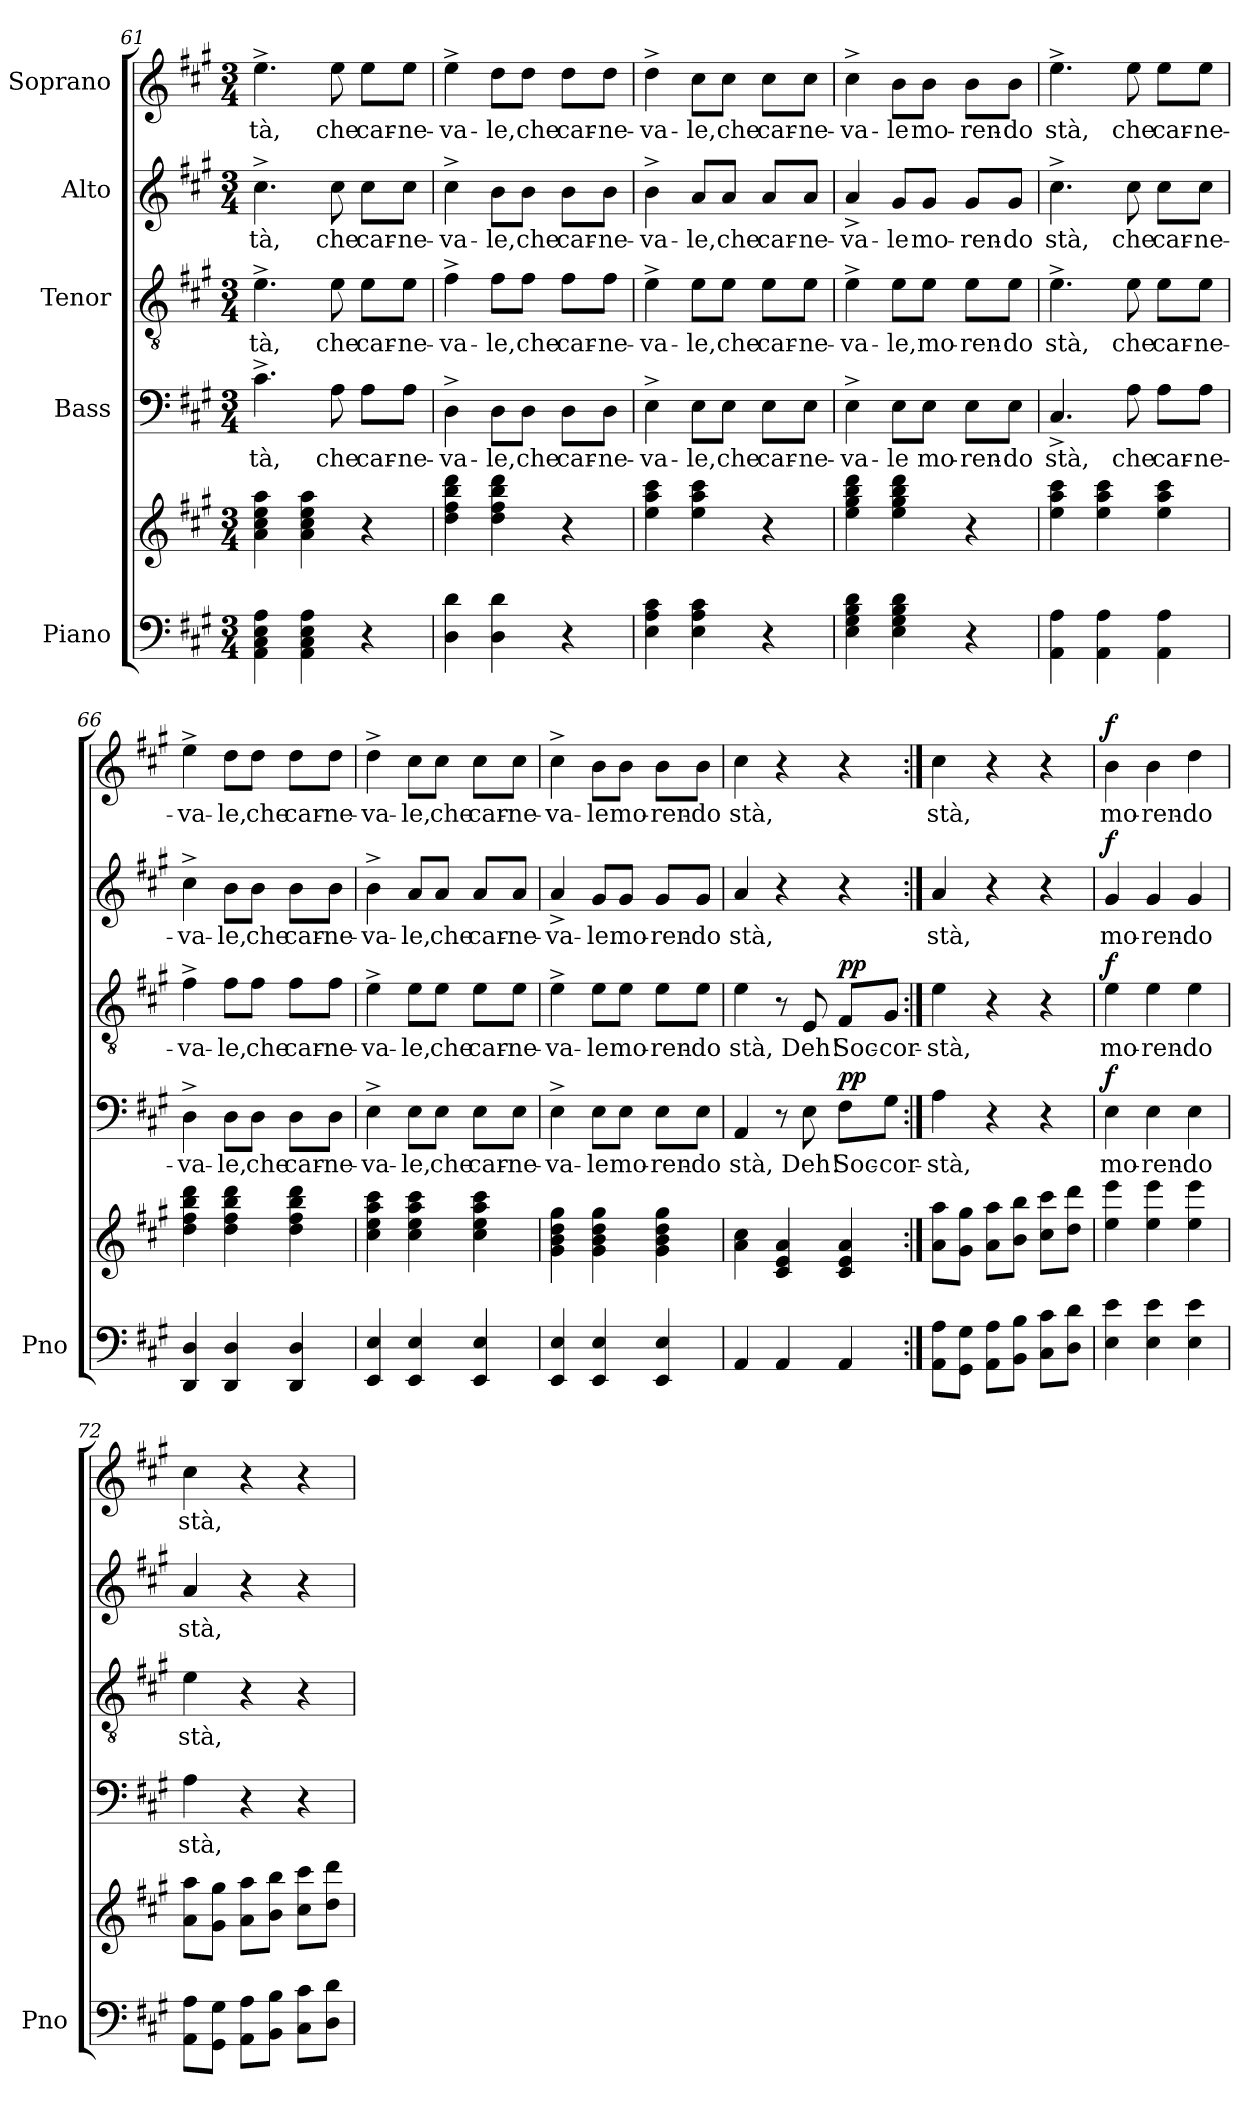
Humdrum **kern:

**kern	**kern	**kern	**text	**dynam	**kern	**text	**dynam	**kern	**text	**dynam	**kern	**text	**dynam
*part5	*part5	*part4	*part4	*part4	*part3	*part3	*part3	*part2	*part2	*part2	*part1	*part1	*part1
*staff6	*staff5	*staff4	*staff4	*staff4	*staff3	*staff3	*staff3	*staff2	*staff2	*staff2	*staff1	*staff1	*staff1
*I"Piano	*	*I"Bass	*	*	*I"Tenor	*	*	*I"Alto	*	*	*I"Soprano	*	*
*I'Pno	*	*	*	*	*	*	*	*	*	*	*	*	*
*clefF4	*clefG2	*clefF4	*	*	*clefGv2	*	*	*clefG2	*	*	*clefG2	*	*
*k[f#c#g#]	*k[f#c#g#]	*k[f#c#g#]	*	*	*k[f#c#g#]	*	*	*k[f#c#g#]	*	*	*k[f#c#g#]	*	*
*M3/4	*M3/4	*M3/4	*	*	*M3/4	*	*	*M3/4	*	*	*M3/4	*	*
=61	=61	=61	=61	=61	=61	=61	=61	=61	=61	=61	=61	=61	=61
!	!	!	!LO:LY:b	!	!	!LO:LY:b	!	!	!LO:LY:b	!	!	!LO:LY:b	!
4AA\ 4C#\ 4E\ 4A\	4a\ 4cc#\ 4ee\ 4aa\	4.c#^\	-tà,	.	4.e^\	-tà,	.	4.cc#^\	-tà,	.	4.ee^\	-tà,	.
4AA\ 4C#\ 4E\ 4A\	4a\ 4cc#\ 4ee\ 4aa\	.	.	.	.	.	.	.	.	.	.	.	.
!	!	!	!LO:LY:b	!	!	!LO:LY:b	!	!	!LO:LY:b	!	!	!LO:LY:b	!
.	.	8A\	che	.	8e\	che	.	8cc#\	che	.	8ee\	che	.
!	!	!	!LO:LY:b	!	!	!LO:LY:b	!	!	!LO:LY:b	!	!	!LO:LY:b	!
4r	4r	8A\L	car-	.	8e\L	car-	.	8cc#\L	car-	.	8ee\L	car-	.
!	!	!	!LO:LY:b	!	!	!LO:LY:b	!	!	!LO:LY:b	!	!	!LO:LY:b	!
.	.	8A\J	-ne-	.	8e\J	-ne-	.	8cc#\J	-ne-	.	8ee\J	-ne-	.
=62	=62	=62	=62	=62	=62	=62	=62	=62	=62	=62	=62	=62	=62
!	!	!	!LO:LY:b	!	!	!LO:LY:b	!	!	!LO:LY:b	!	!	!LO:LY:b	!
4D\ 4d\	4dd\ 4ff#\ 4bb\ 4ddd\	4D^\	-va-	.	4f#^\	-va-	.	4cc#^\	-va-	.	4ee^\	-va-	.
!	!	!	!LO:LY:b	!	!	!LO:LY:b	!	!	!LO:LY:b	!	!	!LO:LY:b	!
4D\ 4d\	4dd\ 4ff#\ 4bb\ 4ddd\	8D\L	-le,	.	8f#\L	-le,	.	8b\L	-le,	.	8dd\L	-le,	.
!	!	!	!LO:LY:b	!	!	!LO:LY:b	!	!	!LO:LY:b	!	!	!LO:LY:b	!
.	.	8D\J	che	.	8f#\J	che	.	8b\J	che	.	8dd\J	che	.
!	!	!	!LO:LY:b	!	!	!LO:LY:b	!	!	!LO:LY:b	!	!	!LO:LY:b	!
4r	4r	8D\L	car-	.	8f#\L	car-	.	8b\L	car-	.	8dd\L	car-	.
!	!	!	!LO:LY:b	!	!	!LO:LY:b	!	!	!LO:LY:b	!	!	!LO:LY:b	!
.	.	8D\J	-ne-	.	8f#\J	-ne-	.	8b\J	-ne-	.	8dd\J	-ne-	.
!!LO:PB:g=z
=63	=63	=63	=63	=63	=63	=63	=63	=63	=63	=63	=63	=63	=63
!	!	!	!LO:LY:b	!	!	!LO:LY:b	!	!	!LO:LY:b	!	!	!LO:LY:b	!
4E\ 4A\ 4c#\	4ee\ 4aa\ 4ccc#\	4E^\	-va-	.	4e^\	-va-	.	4b^\	-va-	.	4dd^\	-va-	.
!	!	!	!LO:LY:b	!	!	!LO:LY:b	!	!	!LO:LY:b	!	!	!LO:LY:b	!
4E\ 4A\ 4c#\	4ee\ 4aa\ 4ccc#\	8E\L	-le,	.	8e\L	-le,	.	8a/L	-le,	.	8cc#\L	-le,	.
!	!	!	!LO:LY:b	!	!	!LO:LY:b	!	!	!LO:LY:b	!	!	!LO:LY:b	!
.	.	8E\J	che	.	8e\J	che	.	8a/J	che	.	8cc#\J	che	.
!	!	!	!LO:LY:b	!	!	!LO:LY:b	!	!	!LO:LY:b	!	!	!LO:LY:b	!
4r	4r	8E\L	car-	.	8e\L	car-	.	8a/L	car-	.	8cc#\L	car-	.
!	!	!	!LO:LY:b	!	!	!LO:LY:b	!	!	!LO:LY:b	!	!	!LO:LY:b	!
.	.	8E\J	-ne-	.	8e\J	-ne-	.	8a/J	-ne-	.	8cc#\J	-ne-	.
=64	=64	=64	=64	=64	=64	=64	=64	=64	=64	=64	=64	=64	=64
!	!	!	!LO:LY:b	!	!	!LO:LY:b	!	!	!LO:LY:b	!	!	!LO:LY:b	!
4E\ 4G#\ 4B\ 4d\	4ee\ 4gg#\ 4bb\ 4ddd\	4E^\	-va-	.	4e^\	-va-	.	4a^/	-va-	.	4cc#^\	-va-	.
!	!	!	!LO:LY:b	!	!	!LO:LY:b	!	!	!LO:LY:b	!	!	!LO:LY:b	!
4E\ 4G#\ 4B\ 4d\	4ee\ 4gg#\ 4bb\ 4ddd\	8E\L	-le	.	8e\L	-le,	.	8g#/L	-le	.	8b\L	-le	.
!	!	!	!LO:LY:b	!	!	!LO:LY:b	!	!	!LO:LY:b	!	!	!LO:LY:b	!
.	.	8E\J	mo-	.	8e\J	mo-	.	8g#/J	mo-	.	8b\J	mo-	.
!	!	!	!LO:LY:b	!	!	!LO:LY:b	!	!	!LO:LY:b	!	!	!LO:LY:b	!
4r	4r	8E\L	-ren-	.	8e\L	-ren-	.	8g#/L	-ren-	.	8b\L	-ren-	.
!	!	!	!LO:LY:b	!	!	!LO:LY:b	!	!	!LO:LY:b	!	!	!LO:LY:b	!
.	.	8E\J	-do	.	8e\J	-do	.	8g#/J	-do	.	8b\J	-do	.
=65	=65	=65	=65	=65	=65	=65	=65	=65	=65	=65	=65	=65	=65
!	!	!	!LO:LY:b	!	!	!LO:LY:b	!	!	!LO:LY:b	!	!	!LO:LY:b	!
4AA\ 4A\	4ee\ 4aa\ 4ccc#\	4.C#^/	stà,	.	4.e^\	stà,	.	4.cc#^\	stà,	.	4.ee^\	stà,	.
4AA\ 4A\	4ee\ 4aa\ 4ccc#\	.	.	.	.	.	.	.	.	.	.	.	.
!	!	!	!LO:LY:b	!	!	!LO:LY:b	!	!	!LO:LY:b	!	!	!LO:LY:b	!
.	.	8A\	che	.	8e\	che	.	8cc#\	che	.	8ee\	che	.
!	!	!	!LO:LY:b	!	!	!LO:LY:b	!	!	!LO:LY:b	!	!	!LO:LY:b	!
4AA\ 4A\	4ee\ 4aa\ 4ccc#\	8A\L	car-	.	8e\L	car-	.	8cc#\L	car-	.	8ee\L	car-	.
!	!	!	!LO:LY:b	!	!	!LO:LY:b	!	!	!LO:LY:b	!	!	!LO:LY:b	!
.	.	8A\J	-ne-	.	8e\J	-ne-	.	8cc#\J	-ne-	.	8ee\J	-ne-	.
=66	=66	=66	=66	=66	=66	=66	=66	=66	=66	=66	=66	=66	=66
!	!	!	!LO:LY:b	!	!	!LO:LY:b	!	!	!LO:LY:b	!	!	!LO:LY:b	!
4DD/ 4D/	4dd\ 4ff#\ 4bb\ 4ddd\	4D^\	-va-	.	4f#^\	-va-	.	4cc#^\	-va-	.	4ee^\	-va-	.
!	!	!	!LO:LY:b	!	!	!LO:LY:b	!	!	!LO:LY:b	!	!	!LO:LY:b	!
4DD/ 4D/	4dd\ 4ff#\ 4bb\ 4ddd\	8D\L	-le,	.	8f#\L	-le,	.	8b\L	-le,	.	8dd\L	-le,	.
!	!	!	!LO:LY:b	!	!	!LO:LY:b	!	!	!LO:LY:b	!	!	!LO:LY:b	!
.	.	8D\J	che	.	8f#\J	che	.	8b\J	che	.	8dd\J	che	.
!	!	!	!LO:LY:b	!	!	!LO:LY:b	!	!	!LO:LY:b	!	!	!LO:LY:b	!
4DD/ 4D/	4dd\ 4ff#\ 4bb\ 4ddd\	8D\L	car-	.	8f#\L	car-	.	8b\L	car-	.	8dd\L	car-	.
!	!	!	!LO:LY:b	!	!	!LO:LY:b	!	!	!LO:LY:b	!	!	!LO:LY:b	!
.	.	8D\J	-ne-	.	8f#\J	-ne-	.	8b\J	-ne-	.	8dd\J	-ne-	.
=67	=67	=67	=67	=67	=67	=67	=67	=67	=67	=67	=67	=67	=67
!	!	!	!LO:LY:b	!	!	!LO:LY:b	!	!	!LO:LY:b	!	!	!LO:LY:b	!
4EE/ 4E/	4cc#\ 4ee\ 4aa\ 4ccc#\	4E^\	-va-	.	4e^\	-va-	.	4b^\	-va-	.	4dd^\	-va-	.
!	!	!	!LO:LY:b	!	!	!LO:LY:b	!	!	!LO:LY:b	!	!	!LO:LY:b	!
4EE/ 4E/	4cc#\ 4ee\ 4aa\ 4ccc#\	8E\L	-le,	.	8e\L	-le,	.	8a/L	-le,	.	8cc#\L	-le,	.
!	!	!	!LO:LY:b	!	!	!LO:LY:b	!	!	!LO:LY:b	!	!	!LO:LY:b	!
.	.	8E\J	che	.	8e\J	che	.	8a/J	che	.	8cc#\J	che	.
!	!	!	!LO:LY:b	!	!	!LO:LY:b	!	!	!LO:LY:b	!	!	!LO:LY:b	!
4EE/ 4E/	4cc#\ 4ee\ 4aa\ 4ccc#\	8E\L	car-	.	8e\L	car-	.	8a/L	car-	.	8cc#\L	car-	.
!	!	!	!LO:LY:b	!	!	!LO:LY:b	!	!	!LO:LY:b	!	!	!LO:LY:b	!
.	.	8E\J	-ne-	.	8e\J	-ne-	.	8a/J	-ne-	.	8cc#\J	-ne-	.
!!LO:LB:g=z
=68	=68	=68	=68	=68	=68	=68	=68	=68	=68	=68	=68	=68	=68
!	!	!	!LO:LY:b	!	!	!LO:LY:b	!	!	!LO:LY:b	!	!	!LO:LY:b	!
4EE/ 4E/	4g#\ 4b\ 4dd\ 4gg#\	4E^\	-va-	.	4e^\	-va-	.	4a^/	-va-	.	4cc#^\	-va-	.
!	!	!	!LO:LY:b	!	!	!LO:LY:b	!	!	!LO:LY:b	!	!	!LO:LY:b	!
4EE/ 4E/	4g#\ 4b\ 4dd\ 4gg#\	8E\L	-le	.	8e\L	-le	.	8g#/L	-le	.	8b\L	-le	.
!	!	!	!LO:LY:b	!	!	!LO:LY:b	!	!	!LO:LY:b	!	!	!LO:LY:b	!
.	.	8E\J	mo-	.	8e\J	mo-	.	8g#/J	mo-	.	8b\J	mo-	.
!	!	!	!LO:LY:b	!	!	!LO:LY:b	!	!	!LO:LY:b	!	!	!LO:LY:b	!
4EE/ 4E/	4g#\ 4b\ 4dd\ 4gg#\	8E\L	-ren-	.	8e\L	-ren-	.	8g#/L	-ren-	.	8b\L	-ren-	.
!	!	!	!LO:LY:b	!	!	!LO:LY:b	!	!	!LO:LY:b	!	!	!LO:LY:b	!
.	.	8E\J	-do	.	8e\J	-do	.	8g#/J	-do	.	8b\J	-do	.
=69	=69	=69	=69	=69	=69	=69	=69	=69	=69	=69	=69	=69	=69
!	!	!	!LO:LY:b	!	!	!LO:LY:b	!	!	!LO:LY:b	!	!	!LO:LY:b	!
*	*	*	*	*	*	*	*	*	*	*	*^	*	*
4AA/	4a\ 4cc#\	4AA/	-stà,	.	4e\	-stà,	.	4a/	-stà,	.	4cc#\	4.ryy	-stà,	.
4AA/	4c#/ 4e/ 4a/	8r	.	.	8r	.	.	4r	.	.	4r	.	.	.
*	*	*	*	*	*	*	*	*	*	*	*MM100	*	*	*
!	!	!	!LO:LY:b	!	!	!LO:LY:b	!	!	!	!	!	!	!	!
.	.	8E\	Deh!	.	8E/	Deh!	.	.	.	.	.	4.ryy	.	.
!	!	!	!LO:LY:b	!LO:DY:a	!	!LO:LY:b	!LO:DY:a	!	!	!	!	!	!	!
4AA/	4c#/ 4e/ 4a/	8F#\L	Soc-	pp	8F#/L	Soc-	pp	4r	.	.	4r	.	.	.
!	!	!	!LO:LY:b	!	!	!LO:LY:b	!	!	!	!	!	!	!	!
.	.	8G#\J	-cor-	.	8G#/J	-cor-	.	.	.	.	.	.	.	.
*	*	*	*	*	*	*	*	*	*	*	*v	*v	*	*
=70:|!	=70:|!	=70:|!	=70:|!	=70:|!	=70:|!	=70:|!	=70:|!	=70:|!	=70:|!	=70:|!	=70:|!	=70:|!	=70:|!
*	*	*	*	*	*	*	*	*	*	*	*MM130	*	*
*	*	*	*	*	*	*	*	*	*	*	*^	*	*
!	!	!	!LO:LY:b	!	!	!LO:LY:b	!	!	!LO:LY:b	!	!	!	!LO:LY:b	!
*	*	*	*	*	*	*	*	*	*	*	*v	*v	*	*
8AA\ 8A\L	8a\ 8aa\L	4A\	-stà,	.	4e\	-stà,	.	4a/	-stà,	.	4cc#\	-stà,	.
8GG#\ 8G#\J	8g#\ 8gg#\J	.	.	.	.	.	.	.	.	.	.	.	.
8AA\ 8A\L	8a\ 8aa\L	4r	.	.	4r	.	.	4r	.	.	4r	.	.
8BB\ 8B\J	8b\ 8bb\J	.	.	.	.	.	.	.	.	.	.	.	.
8C#\ 8c#\L	8cc#\ 8ccc#\L	4r	.	.	4r	.	.	4r	.	.	4r	.	.
8D\ 8d\J	8dd\ 8ddd\J	.	.	.	.	.	.	.	.	.	.	.	.
=71	=71	=71	=71	=71	=71	=71	=71	=71	=71	=71	=71	=71	=71
!	!	!	!LO:LY:b	!LO:DY:a	!	!LO:LY:b	!LO:DY:a	!	!LO:LY:b	!LO:DY:a	!	!LO:LY:b	!LO:DY:a
4E\ 4e\	4ee\ 4eee\	4E\	mo-	f	4e\	mo-	f	4g#/	mo-	f	4b\	mo-	f
!	!	!	!LO:LY:b	!	!	!LO:LY:b	!	!	!LO:LY:b	!	!	!LO:LY:b	!
4E\ 4e\	4ee\ 4eee\	4E\	-ren-	.	4e\	-ren-	.	4g#/	-ren-	.	4b\	-ren-	.
!	!	!	!LO:LY:b	!	!	!LO:LY:b	!	!	!LO:LY:b	!	!	!LO:LY:b	!
4E\ 4e\	4ee\ 4eee\	4E\	-do	.	4e\	-do	.	4g#/	-do	.	4dd\	-do	.
=72	=72	=72	=72	=72	=72	=72	=72	=72	=72	=72	=72	=72	=72
!	!	!	!LO:LY:b	!	!	!LO:LY:b	!	!	!LO:LY:b	!	!	!LO:LY:b	!
8AA\ 8A\L	8a\ 8aa\L	4A\	stà,	.	4e\	stà,	.	4a/	stà,	.	4cc#\	stà,	.
8GG#\ 8G#\J	8g#\ 8gg#\J	.	.	.	.	.	.	.	.	.	.	.	.
8AA\ 8A\L	8a\ 8aa\L	4r	.	.	4r	.	.	4r	.	.	4r	.	.
8BB\ 8B\J	8b\ 8bb\J	.	.	.	.	.	.	.	.	.	.	.	.
8C#\ 8c#\L	8cc#\ 8ccc#\L	4r	.	.	4r	.	.	4r	.	.	4r	.	.
8D\ 8d\J	8dd\ 8ddd\J	.	.	.	.	.	.	.	.	.	.	.	.
=	=	=	=	=	=	=	=	=	=	=	=	=	=
*-	*-	*-	*-	*-	*-	*-	*-	*-	*-	*-	*-	*-	*-
